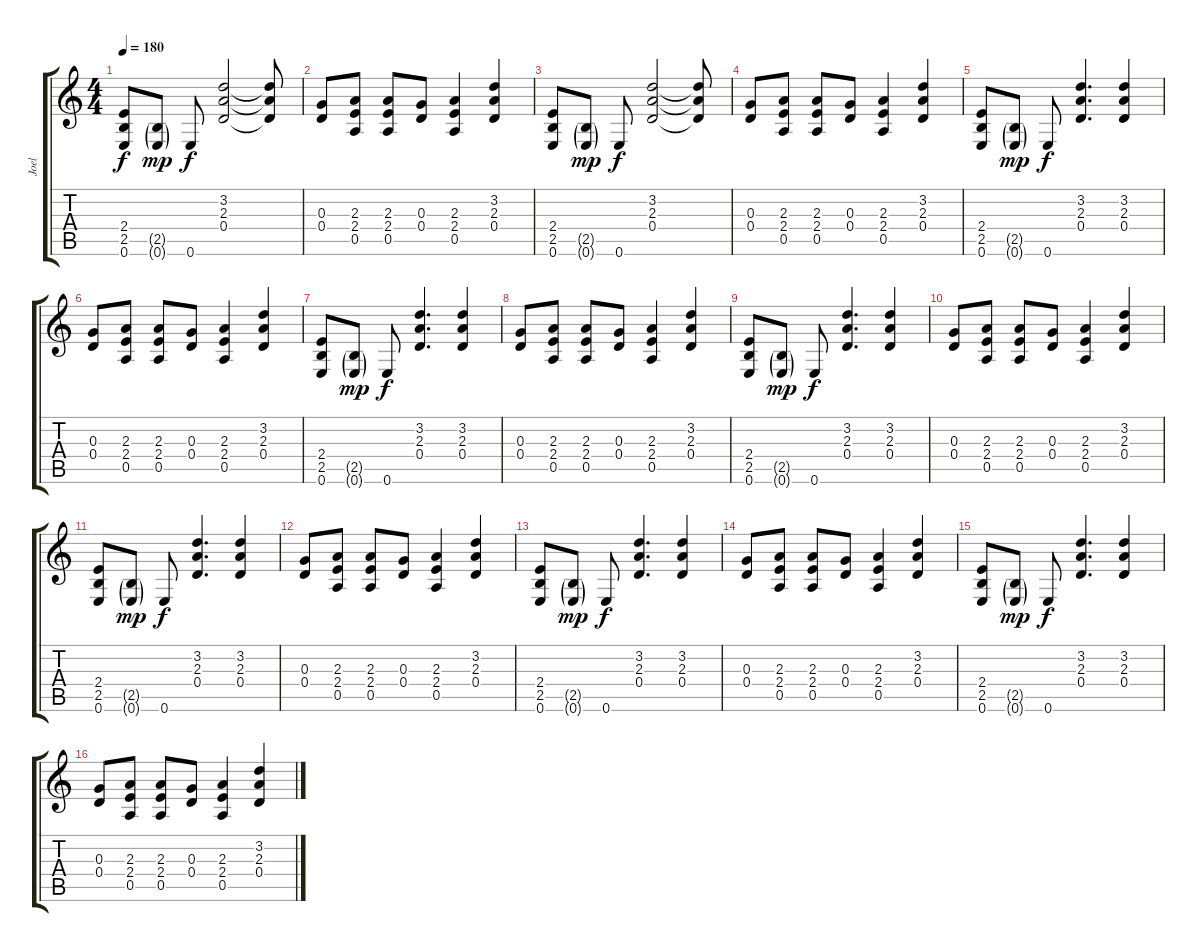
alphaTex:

\track ("Joel" "Joel") {instrument overdrivenguitar}
\staff {score tabs}
\tuning (E4 B3 G3 D3 A2 E2) {hide}
\ts (4 4)
\tempo 180
\clef g2
\ks c
(2.4 2.5 0.6).8{dy f} (2.5{g} 0.6{g}).8{dy mp} 0.6.8{dy f} (3.2 2.3 0.4).2 (3.2{t} 2.3{t} 0.4{t}).8 |
(0.3 0.4).8 (2.3 2.4 0.5).8 (2.3 2.4 0.5).8 (0.3 0.4).8 (2.3 2.4 0.5).4 (3.2 2.3 0.4).4 |
(2.4 2.5 0.6).8 (2.5{g} 0.6{g}).8{dy mp} 0.6.8{dy f} (3.2 2.3 0.4).2 (3.2{t} 2.3{t} 0.4{t}).8 |
(0.3 0.4).8 (2.3 2.4 0.5).8 (2.3 2.4 0.5).8 (0.3 0.4).8 (2.3 2.4 0.5).4 (3.2 2.3 0.4).4 |
(2.4 2.5 0.6).8 (2.5{g} 0.6{g}).8{dy mp} 0.6.8{dy f} (3.2 2.3 0.4).4{d} (3.2 2.3 0.4).4 |
(0.3 0.4).8 (2.3 2.4 0.5).8 (2.3 2.4 0.5).8 (0.3 0.4).8 (2.3 2.4 0.5).4 (3.2 2.3 0.4).4 |
(2.4 2.5 0.6).8 (2.5{g} 0.6{g}).8{dy mp} 0.6.8{dy f} (3.2 2.3 0.4).4{d} (3.2 2.3 0.4).4 |
(0.3 0.4).8 (2.3 2.4 0.5).8 (2.3 2.4 0.5).8 (0.3 0.4).8 (2.3 2.4 0.5).4 (3.2 2.3 0.4).4 |
(2.4 2.5 0.6).8 (2.5{g} 0.6{g}).8{dy mp} 0.6.8{dy f} (3.2 2.3 0.4).4{d} (3.2 2.3 0.4).4 |
(0.3 0.4).8 (2.3 2.4 0.5).8 (2.3 2.4 0.5).8 (0.3 0.4).8 (2.3 2.4 0.5).4 (3.2 2.3 0.4).4 |
(2.4 2.5 0.6).8 (2.5{g} 0.6{g}).8{dy mp} 0.6.8{dy f} (3.2 2.3 0.4).4{d} (3.2 2.3 0.4).4 |
(0.3 0.4).8 (2.3 2.4 0.5).8 (2.3 2.4 0.5).8 (0.3 0.4).8 (2.3 2.4 0.5).4 (3.2 2.3 0.4).4 |
(2.4 2.5 0.6).8 (2.5{g} 0.6{g}).8{dy mp} 0.6.8{dy f} (3.2 2.3 0.4).4{d} (3.2 2.3 0.4).4 |
(0.3 0.4).8 (2.3 2.4 0.5).8 (2.3 2.4 0.5).8 (0.3 0.4).8 (2.3 2.4 0.5).4 (3.2 2.3 0.4).4 |
(2.4 2.5 0.6).8 (2.5{g} 0.6{g}).8{dy mp} 0.6.8{dy f} (3.2 2.3 0.4).4{d} (3.2 2.3 0.4).4 |
(0.3 0.4).8 (2.3 2.4 0.5).8 (2.3 2.4 0.5).8 (0.3 0.4).8 (2.3 2.4 0.5).4 (3.2 2.3 0.4).4
